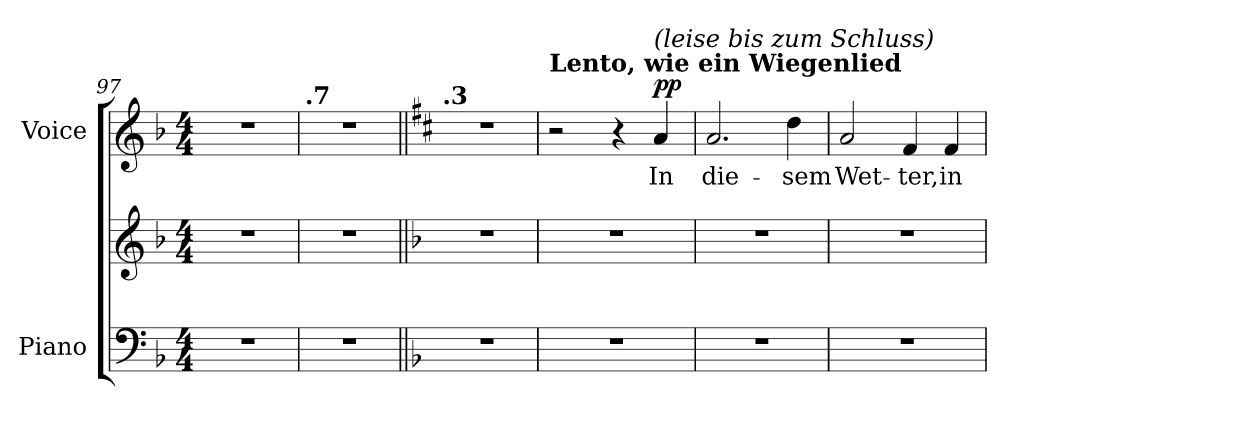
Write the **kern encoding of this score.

**kern	**kern	**kern	**text	**dynam
*part2	*part2	*part1	*part1	*part1
*staff3	*staff2	*staff1	*staff1	*staff1
*I"Piano	*	*I"Voice	*	*
*I'Pno.	*	*I'Vce.	*	*
*clefF4	*clefG2	*clefG2	*	*
*k[b-]	*k[b-]	*k[b-]	*	*
*M4/4	*M4/4	*M4/4	*	*
*MM70	*MM70	*MM70	*	*
=97	=97	=97	=97	=97
1r	1r	1r	.	.
!!LO:LB:g=z
=98	=98	=98	=98	=98
*	*	*MM66	*	*
!	!	!LO:TX:a:B:t=.7	!	!
1r	1r	1r	.	.
=99||	=99||	=99||	=99||	=99||
*	*	*k[f#c#]	*	*
*	*	*MM63	*	*
!	!	!LO:TX:a:B:t=.3	!	!
1r	1r	1r	.	.
=100	=100	=100	=100	=100
*	*	*MM60	*	*
!	!	!LO:TX:a:B:t=Lento, wie ein Wiegenlied	!	!
1r	1r	2r	.	.
.	.	4r	.	.
!	!	!LO:TX:a:i:t=(leise bis zum Schluss)	!	!
!	!	!	!LO:LY:b	!LO:DY:a
.	.	4a/	In	pp
=101	=101	=101	=101	=101
!	!	!	!LO:LY:b	!
1r	1r	2.a/	die-	.
!	!	!	!LO:LY:b	!
.	.	4dd\	-sem	.
!!LO:LB:g=z
=102	=102	=102	=102	=102
!	!	!	!LO:LY:b	!
1r	1r	2a/	Wet-	.
!	!	!	!LO:LY:b	!
.	.	4f#/	-ter,	.
!	!	!	!LO:LY:b	!
.	.	4f#/	in	.
=	=	=	=	=
*-	*-	*-	*-	*-
